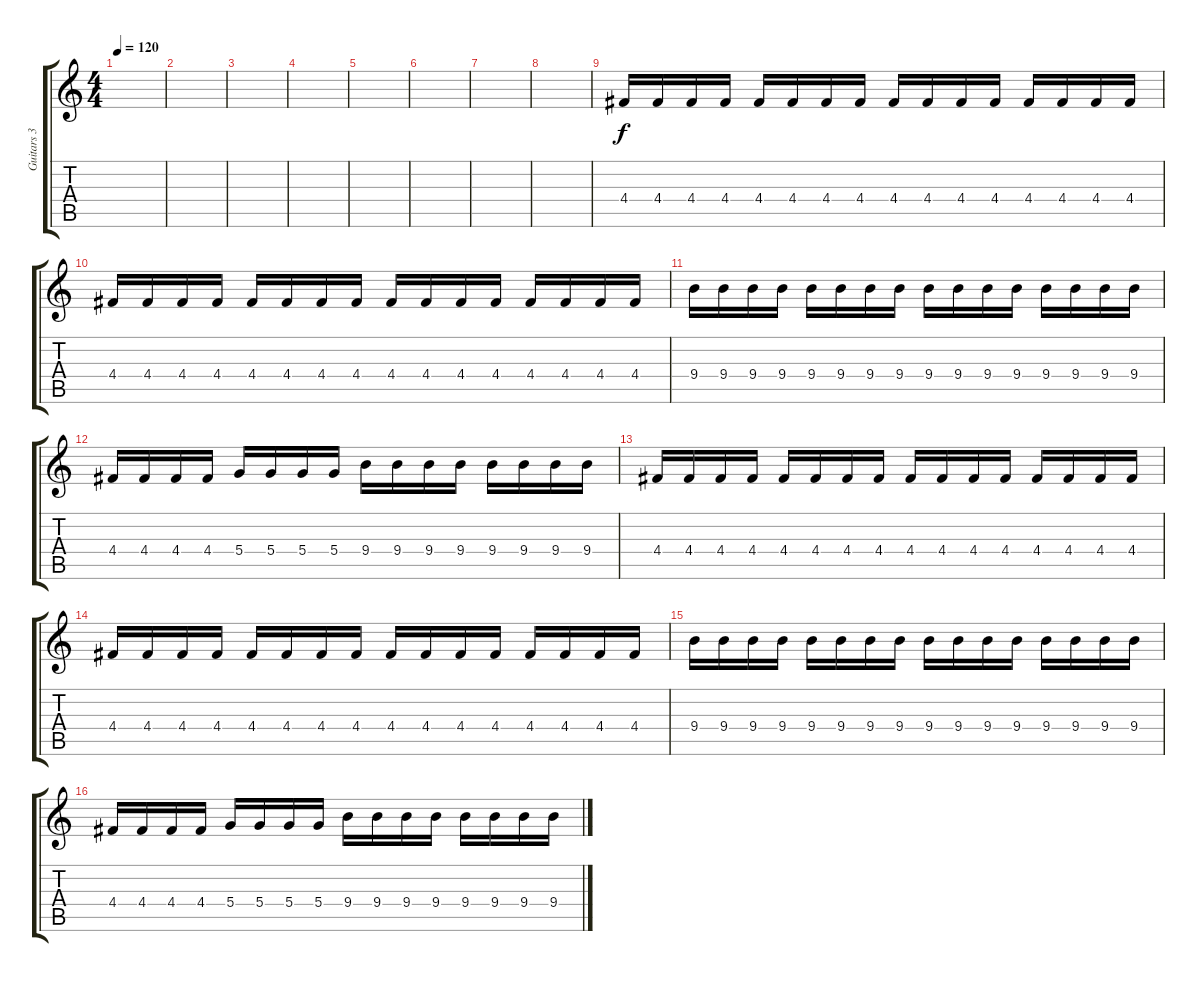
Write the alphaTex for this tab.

\track ("Guitars 3" "Guitars 3") {instrument overdrivenguitar}
\staff {score tabs}
\tuning (E4 B3 G3 D3 A2 E2) {hide}
\ts (4 4)
\tempo 120
\clef g2
\ks c
|
|
|
|
|
|
|
|
4.4.16 4.4.16 4.4.16 4.4.16 4.4.16 4.4.16 4.4.16 4.4.16 4.4.16 4.4.16 4.4.16 4.4.16 4.4.16 4.4.16 4.4.16 4.4.16 |
4.4.16 4.4.16 4.4.16 4.4.16 4.4.16 4.4.16 4.4.16 4.4.16 4.4.16 4.4.16 4.4.16 4.4.16 4.4.16 4.4.16 4.4.16 4.4.16 |
9.4.16 9.4.16 9.4.16 9.4.16 9.4.16 9.4.16 9.4.16 9.4.16 9.4.16 9.4.16 9.4.16 9.4.16 9.4.16 9.4.16 9.4.16 9.4.16 |
4.4.16 4.4.16 4.4.16 4.4.16 5.4.16 5.4.16 5.4.16 5.4.16 9.4.16 9.4.16 9.4.16 9.4.16 9.4.16 9.4.16 9.4.16 9.4.16 |
4.4.16 4.4.16 4.4.16 4.4.16 4.4.16 4.4.16 4.4.16 4.4.16 4.4.16 4.4.16 4.4.16 4.4.16 4.4.16 4.4.16 4.4.16 4.4.16 |
4.4.16 4.4.16 4.4.16 4.4.16 4.4.16 4.4.16 4.4.16 4.4.16 4.4.16 4.4.16 4.4.16 4.4.16 4.4.16 4.4.16 4.4.16 4.4.16 |
9.4.16 9.4.16 9.4.16 9.4.16 9.4.16 9.4.16 9.4.16 9.4.16 9.4.16 9.4.16 9.4.16 9.4.16 9.4.16 9.4.16 9.4.16 9.4.16 |
4.4.16 4.4.16 4.4.16 4.4.16 5.4.16 5.4.16 5.4.16 5.4.16 9.4.16 9.4.16 9.4.16 9.4.16 9.4.16 9.4.16 9.4.16 9.4.16
